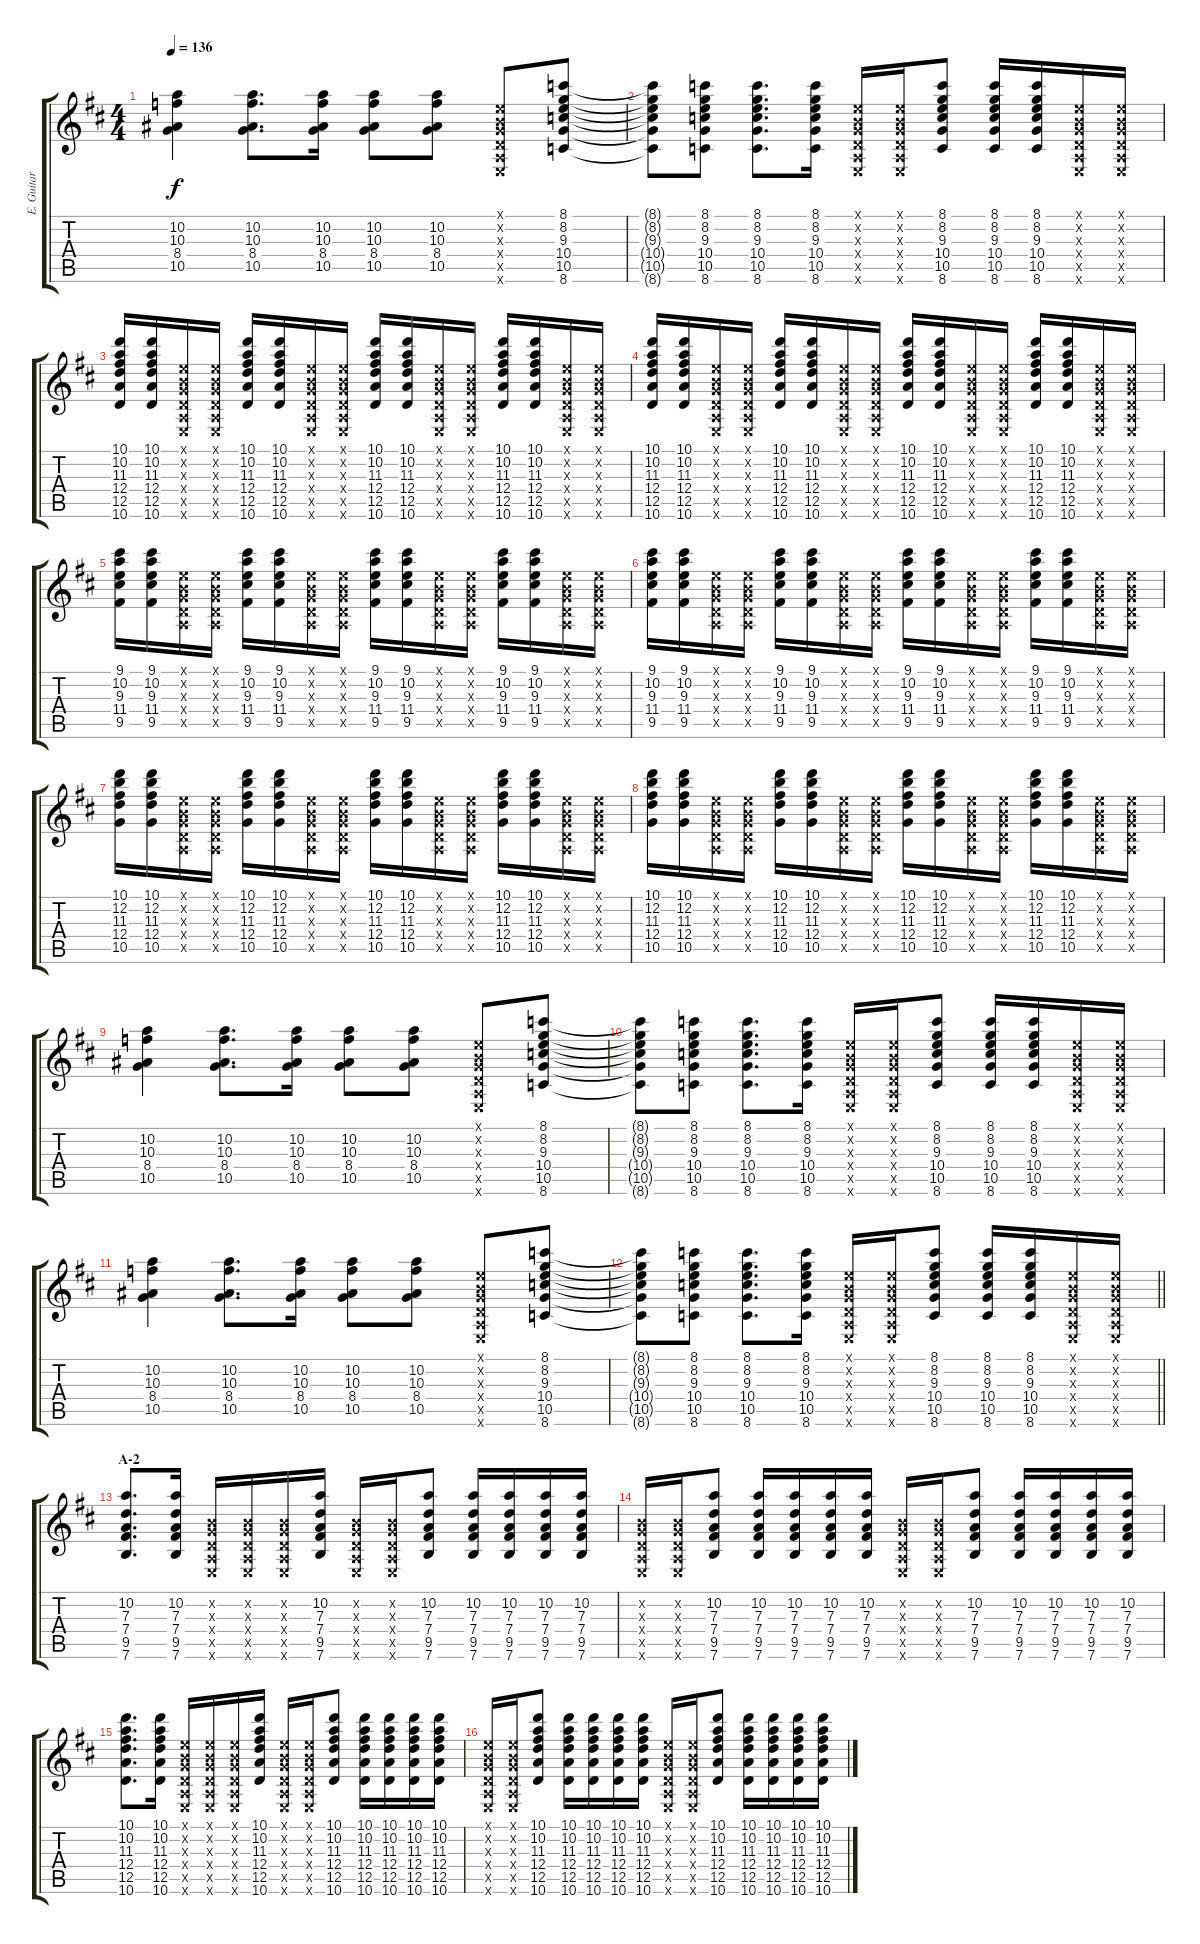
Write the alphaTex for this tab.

\track ("E. Guitar III" "E. Guitar ") {instrument overdrivenguitar}
\staff {score tabs}
\tuning (E4 B3 G3 D3 A2 E2) {hide}
\ts (4 4)
\tempo 136
\clef g2
\ks d
(10.2 10.3 8.4 10.5).4{dy f} (10.2 10.3 8.4 10.5).8{d} (10.2 10.3 8.4 10.5).16 (10.2 10.3 8.4 10.5).8 (10.2 10.3 8.4 10.5).8 (0.1{x} 0.2{x} 0.3{x} 0.4{x} 0.5{x} 0.6{x}).8 (8.1 8.2 9.3 10.4 10.5 8.6).8 |
(8.1{t} 8.2{t} 9.3{t} 10.4{t} 10.5{t} 8.6{t}).8 (8.1 8.2 9.3 10.4 10.5 8.6).8 (8.1 8.2 9.3 10.4 10.5 8.6).8{d} (8.1 8.2 9.3 10.4 10.5 8.6).16 (0.1{x} 0.2{x} 0.3{x} 0.4{x} 0.5{x} 0.6{x}).16 (0.1{x} 0.2{x} 0.3{x} 0.4{x} 0.5{x} 0.6{x}).16 (8.1 8.2 9.3 10.4 10.5 8.6).8 (8.1 8.2 9.3 10.4 10.5 8.6).16 (8.1 8.2 9.3 10.4 10.5 8.6).16 (0.1{x} 0.2{x} 0.3{x} 0.4{x} 0.5{x} 0.6{x}).16 (0.1{x} 0.2{x} 0.3{x} 0.4{x} 0.5{x} 0.6{x}).16 |
(10.1 10.2 11.3 12.4 12.5 10.6).16 (10.1 10.2 11.3 12.4 12.5 10.6).16 (0.1{x} 0.2{x} 0.3{x} 0.4{x} 0.5{x} 0.6{x}).16 (0.1{x} 0.2{x} 0.3{x} 0.4{x} 0.5{x} 0.6{x}).16 (10.1 10.2 11.3 12.4 12.5 10.6).16 (10.1 10.2 11.3 12.4 12.5 10.6).16 (0.1{x} 0.2{x} 0.3{x} 0.4{x} 0.5{x} 0.6{x}).16 (0.1{x} 0.2{x} 0.3{x} 0.4{x} 0.5{x} 0.6{x}).16 (10.1 10.2 11.3 12.4 12.5 10.6).16 (10.1 10.2 11.3 12.4 12.5 10.6).16 (0.1{x} 0.2{x} 0.3{x} 0.4{x} 0.5{x} 0.6{x}).16 (0.1{x} 0.2{x} 0.3{x} 0.4{x} 0.5{x} 0.6{x}).16 (10.1 10.2 11.3 12.4 12.5 10.6).16 (10.1 10.2 11.3 12.4 12.5 10.6).16 (0.1{x} 0.2{x} 0.3{x} 0.4{x} 0.5{x} 0.6{x}).16 (0.1{x} 0.2{x} 0.3{x} 0.4{x} 0.5{x} 0.6{x}).16 |
(10.1 10.2 11.3 12.4 12.5 10.6).16 (10.1 10.2 11.3 12.4 12.5 10.6).16 (0.1{x} 0.2{x} 0.3{x} 0.4{x} 0.5{x} 0.6{x}).16 (0.1{x} 0.2{x} 0.3{x} 0.4{x} 0.5{x} 0.6{x}).16 (10.1 10.2 11.3 12.4 12.5 10.6).16 (10.1 10.2 11.3 12.4 12.5 10.6).16 (0.1{x} 0.2{x} 0.3{x} 0.4{x} 0.5{x} 0.6{x}).16 (0.1{x} 0.2{x} 0.3{x} 0.4{x} 0.5{x} 0.6{x}).16 (10.1 10.2 11.3 12.4 12.5 10.6).16 (10.1 10.2 11.3 12.4 12.5 10.6).16 (0.1{x} 0.2{x} 0.3{x} 0.4{x} 0.5{x} 0.6{x}).16 (0.1{x} 0.2{x} 0.3{x} 0.4{x} 0.5{x} 0.6{x}).16 (10.1 10.2 11.3 12.4 12.5 10.6).16 (10.1 10.2 11.3 12.4 12.5 10.6).16 (0.1{x} 0.2{x} 0.3{x} 0.4{x} 0.5{x} 0.6{x}).16 (0.1{x} 0.2{x} 0.3{x} 0.4{x} 0.5{x} 0.6{x}).16 |
(9.1 10.2 9.3 11.4 9.5).16 (9.1 10.2 9.3 11.4 9.5).16 (0.1{x} 0.2{x} 0.3{x} 0.4{x} 0.5{x}).16 (0.1{x} 0.2{x} 0.3{x} 0.4{x} 0.5{x}).16 (9.1 10.2 9.3 11.4 9.5).16 (9.1 10.2 9.3 11.4 9.5).16 (0.1{x} 0.2{x} 0.3{x} 0.4{x} 0.5{x}).16 (0.1{x} 0.2{x} 0.3{x} 0.4{x} 0.5{x}).16 (9.1 10.2 9.3 11.4 9.5).16 (9.1 10.2 9.3 11.4 9.5).16 (0.1{x} 0.2{x} 0.3{x} 0.4{x} 0.5{x}).16 (0.1{x} 0.2{x} 0.3{x} 0.4{x} 0.5{x}).16 (9.1 10.2 9.3 11.4 9.5).16 (9.1 10.2 9.3 11.4 9.5).16 (0.1{x} 0.2{x} 0.3{x} 0.4{x} 0.5{x}).16 (0.1{x} 0.2{x} 0.3{x} 0.4{x} 0.5{x}).16 |
(9.1 10.2 9.3 11.4 9.5).16 (9.1 10.2 9.3 11.4 9.5).16 (0.1{x} 0.2{x} 0.3{x} 0.4{x} 0.5{x}).16 (0.1{x} 0.2{x} 0.3{x} 0.4{x} 0.5{x}).16 (9.1 10.2 9.3 11.4 9.5).16 (9.1 10.2 9.3 11.4 9.5).16 (0.1{x} 0.2{x} 0.3{x} 0.4{x} 0.5{x}).16 (0.1{x} 0.2{x} 0.3{x} 0.4{x} 0.5{x}).16 (9.1 10.2 9.3 11.4 9.5).16 (9.1 10.2 9.3 11.4 9.5).16 (0.1{x} 0.2{x} 0.3{x} 0.4{x} 0.5{x}).16 (0.1{x} 0.2{x} 0.3{x} 0.4{x} 0.5{x}).16 (9.1 10.2 9.3 11.4 9.5).16 (9.1 10.2 9.3 11.4 9.5).16 (0.1{x} 0.2{x} 0.3{x} 0.4{x} 0.5{x}).16 (0.1{x} 0.2{x} 0.3{x} 0.4{x} 0.5{x}).16 |
(10.1 12.2 11.3 12.4 10.5).16 (10.1 12.2 11.3 12.4 10.5).16 (0.1{x} 0.2{x} 0.3{x} 0.4{x} 0.5{x}).16 (0.1{x} 0.2{x} 0.3{x} 0.4{x} 0.5{x}).16 (10.1 12.2 11.3 12.4 10.5).16 (10.1 12.2 11.3 12.4 10.5).16 (0.1{x} 0.2{x} 0.3{x} 0.4{x} 0.5{x}).16 (0.1{x} 0.2{x} 0.3{x} 0.4{x} 0.5{x}).16 (10.1 12.2 11.3 12.4 10.5).16 (10.1 12.2 11.3 12.4 10.5).16 (0.1{x} 0.2{x} 0.3{x} 0.4{x} 0.5{x}).16 (0.1{x} 0.2{x} 0.3{x} 0.4{x} 0.5{x}).16 (10.1 12.2 11.3 12.4 10.5).16 (10.1 12.2 11.3 12.4 10.5).16 (0.1{x} 0.2{x} 0.3{x} 0.4{x} 0.5{x}).16 (0.1{x} 0.2{x} 0.3{x} 0.4{x} 0.5{x}).16 |
(10.1 12.2 11.3 12.4 10.5).16 (10.1 12.2 11.3 12.4 10.5).16 (0.1{x} 0.2{x} 0.3{x} 0.4{x} 0.5{x}).16 (0.1{x} 0.2{x} 0.3{x} 0.4{x} 0.5{x}).16 (10.1 12.2 11.3 12.4 10.5).16 (10.1 12.2 11.3 12.4 10.5).16 (0.1{x} 0.2{x} 0.3{x} 0.4{x} 0.5{x}).16 (0.1{x} 0.2{x} 0.3{x} 0.4{x} 0.5{x}).16 (10.1 12.2 11.3 12.4 10.5).16 (10.1 12.2 11.3 12.4 10.5).16 (0.1{x} 0.2{x} 0.3{x} 0.4{x} 0.5{x}).16 (0.1{x} 0.2{x} 0.3{x} 0.4{x} 0.5{x}).16 (10.1 12.2 11.3 12.4 10.5).16 (10.1 12.2 11.3 12.4 10.5).16 (0.1{x} 0.2{x} 0.3{x} 0.4{x} 0.5{x}).16 (0.1{x} 0.2{x} 0.3{x} 0.4{x} 0.5{x}).16 |
(10.2 10.3 8.4 10.5).4 (10.2 10.3 8.4 10.5).8{d} (10.2 10.3 8.4 10.5).16 (10.2 10.3 8.4 10.5).8 (10.2 10.3 8.4 10.5).8 (0.1{x} 0.2{x} 0.3{x} 0.4{x} 0.5{x} 0.6{x}).8 (8.1 8.2 9.3 10.4 10.5 8.6).8 |
(8.1{t} 8.2{t} 9.3{t} 10.4{t} 10.5{t} 8.6{t}).8 (8.1 8.2 9.3 10.4 10.5 8.6).8 (8.1 8.2 9.3 10.4 10.5 8.6).8{d} (8.1 8.2 9.3 10.4 10.5 8.6).16 (0.1{x} 0.2{x} 0.3{x} 0.4{x} 0.5{x} 0.6{x}).16 (0.1{x} 0.2{x} 0.3{x} 0.4{x} 0.5{x} 0.6{x}).16 (8.1 8.2 9.3 10.4 10.5 8.6).8 (8.1 8.2 9.3 10.4 10.5 8.6).16 (8.1 8.2 9.3 10.4 10.5 8.6).16 (0.1{x} 0.2{x} 0.3{x} 0.4{x} 0.5{x} 0.6{x}).16 (0.1{x} 0.2{x} 0.3{x} 0.4{x} 0.5{x} 0.6{x}).16 |
(10.2 10.3 8.4 10.5).4 (10.2 10.3 8.4 10.5).8{d} (10.2 10.3 8.4 10.5).16 (10.2 10.3 8.4 10.5).8 (10.2 10.3 8.4 10.5).8 (0.1{x} 0.2{x} 0.3{x} 0.4{x} 0.5{x} 0.6{x}).8 (8.1 8.2 9.3 10.4 10.5 8.6).8 |
\barLineRight lightlight
(8.1{t} 8.2{t} 9.3{t} 10.4{t} 10.5{t} 8.6{t}).8 (8.1 8.2 9.3 10.4 10.5 8.6).8 (8.1 8.2 9.3 10.4 10.5 8.6).8{d} (8.1 8.2 9.3 10.4 10.5 8.6).16 (0.1{x} 0.2{x} 0.3{x} 0.4{x} 0.5{x} 0.6{x}).16 (0.1{x} 0.2{x} 0.3{x} 0.4{x} 0.5{x} 0.6{x}).16 (8.1 8.2 9.3 10.4 10.5 8.6).8 (8.1 8.2 9.3 10.4 10.5 8.6).16 (8.1 8.2 9.3 10.4 10.5 8.6).16 (0.1{x} 0.2{x} 0.3{x} 0.4{x} 0.5{x} 0.6{x}).16 (0.1{x} 0.2{x} 0.3{x} 0.4{x} 0.5{x} 0.6{x}).16 |
\section ("" "A-2")
(10.2 7.3 7.4 9.5 7.6).8{d} (10.2 7.3 7.4 9.5 7.6).16 (0.2{x} 0.3{x} 0.4{x} 0.5{x} 0.6{x}).16 (0.2{x} 0.3{x} 0.4{x} 0.5{x} 0.6{x}).16 (0.2{x} 0.3{x} 0.4{x} 0.5{x} 0.6{x}).16 (10.2 7.3 7.4 9.5 7.6).16 (0.2{x} 0.3{x} 0.4{x} 0.5{x} 0.6{x}).16 (0.2{x} 0.3{x} 0.4{x} 0.5{x} 0.6{x}).16 (10.2 7.3 7.4 9.5 7.6).8 (10.2 7.3 7.4 9.5 7.6).16 (10.2 7.3 7.4 9.5 7.6).16 (10.2 7.3 7.4 9.5 7.6).16 (10.2 7.3 7.4 9.5 7.6).16 |
(0.2{x} 0.3{x} 0.4{x} 0.5{x} 0.6{x}).16 (0.2{x} 0.3{x} 0.4{x} 0.5{x} 0.6{x}).16 (10.2 7.3 7.4 9.5 7.6).8 (10.2 7.3 7.4 9.5 7.6).16 (10.2 7.3 7.4 9.5 7.6).16 (10.2 7.3 7.4 9.5 7.6).16 (10.2 7.3 7.4 9.5 7.6).16 (0.2{x} 0.3{x} 0.4{x} 0.5{x} 0.6{x}).16 (0.2{x} 0.3{x} 0.4{x} 0.5{x} 0.6{x}).16 (10.2 7.3 7.4 9.5 7.6).8 (10.2 7.3 7.4 9.5 7.6).16 (10.2 7.3 7.4 9.5 7.6).16 (10.2 7.3 7.4 9.5 7.6).16 (10.2 7.3 7.4 9.5 7.6).16 |
(10.1 10.2 11.3 12.4 12.5 10.6).8{d} (10.1 10.2 11.3 12.4 12.5 10.6).16 (0.1{x} 0.2{x} 0.3{x} 0.4{x} 0.5{x} 0.6{x}).16 (0.1{x} 0.2{x} 0.3{x} 0.4{x} 0.5{x} 0.6{x}).16 (0.1{x} 0.2{x} 0.3{x} 0.4{x} 0.5{x} 0.6{x}).16 (10.1 10.2 11.3 12.4 12.5 10.6).16 (0.1{x} 0.2{x} 0.3{x} 0.4{x} 0.5{x} 0.6{x}).16 (0.1{x} 0.2{x} 0.3{x} 0.4{x} 0.5{x} 0.6{x}).16 (10.1 10.2 11.3 12.4 12.5 10.6).8 (10.1 10.2 11.3 12.4 12.5 10.6).16 (10.1 10.2 11.3 12.4 12.5 10.6).16 (10.1 10.2 11.3 12.4 12.5 10.6).16 (10.1 10.2 11.3 12.4 12.5 10.6).16 |
(0.1{x} 0.2{x} 0.3{x} 0.4{x} 0.5{x} 0.6{x}).16 (0.1{x} 0.2{x} 0.3{x} 0.4{x} 0.5{x} 0.6{x}).16 (10.1 10.2 11.3 12.4 12.5 10.6).8 (10.1 10.2 11.3 12.4 12.5 10.6).16 (10.1 10.2 11.3 12.4 12.5 10.6).16 (10.1 10.2 11.3 12.4 12.5 10.6).16 (10.1 10.2 11.3 12.4 12.5 10.6).16 (0.1{x} 0.2{x} 0.3{x} 0.4{x} 0.5{x} 0.6{x}).16 (0.1{x} 0.2{x} 0.3{x} 0.4{x} 0.5{x} 0.6{x}).16 (10.1 10.2 11.3 12.4 12.5 10.6).8 (10.1 10.2 11.3 12.4 12.5 10.6).16 (10.1 10.2 11.3 12.4 12.5 10.6).16 (10.1 10.2 11.3 12.4 12.5 10.6).16 (10.1 10.2 11.3 12.4 12.5 10.6).16
